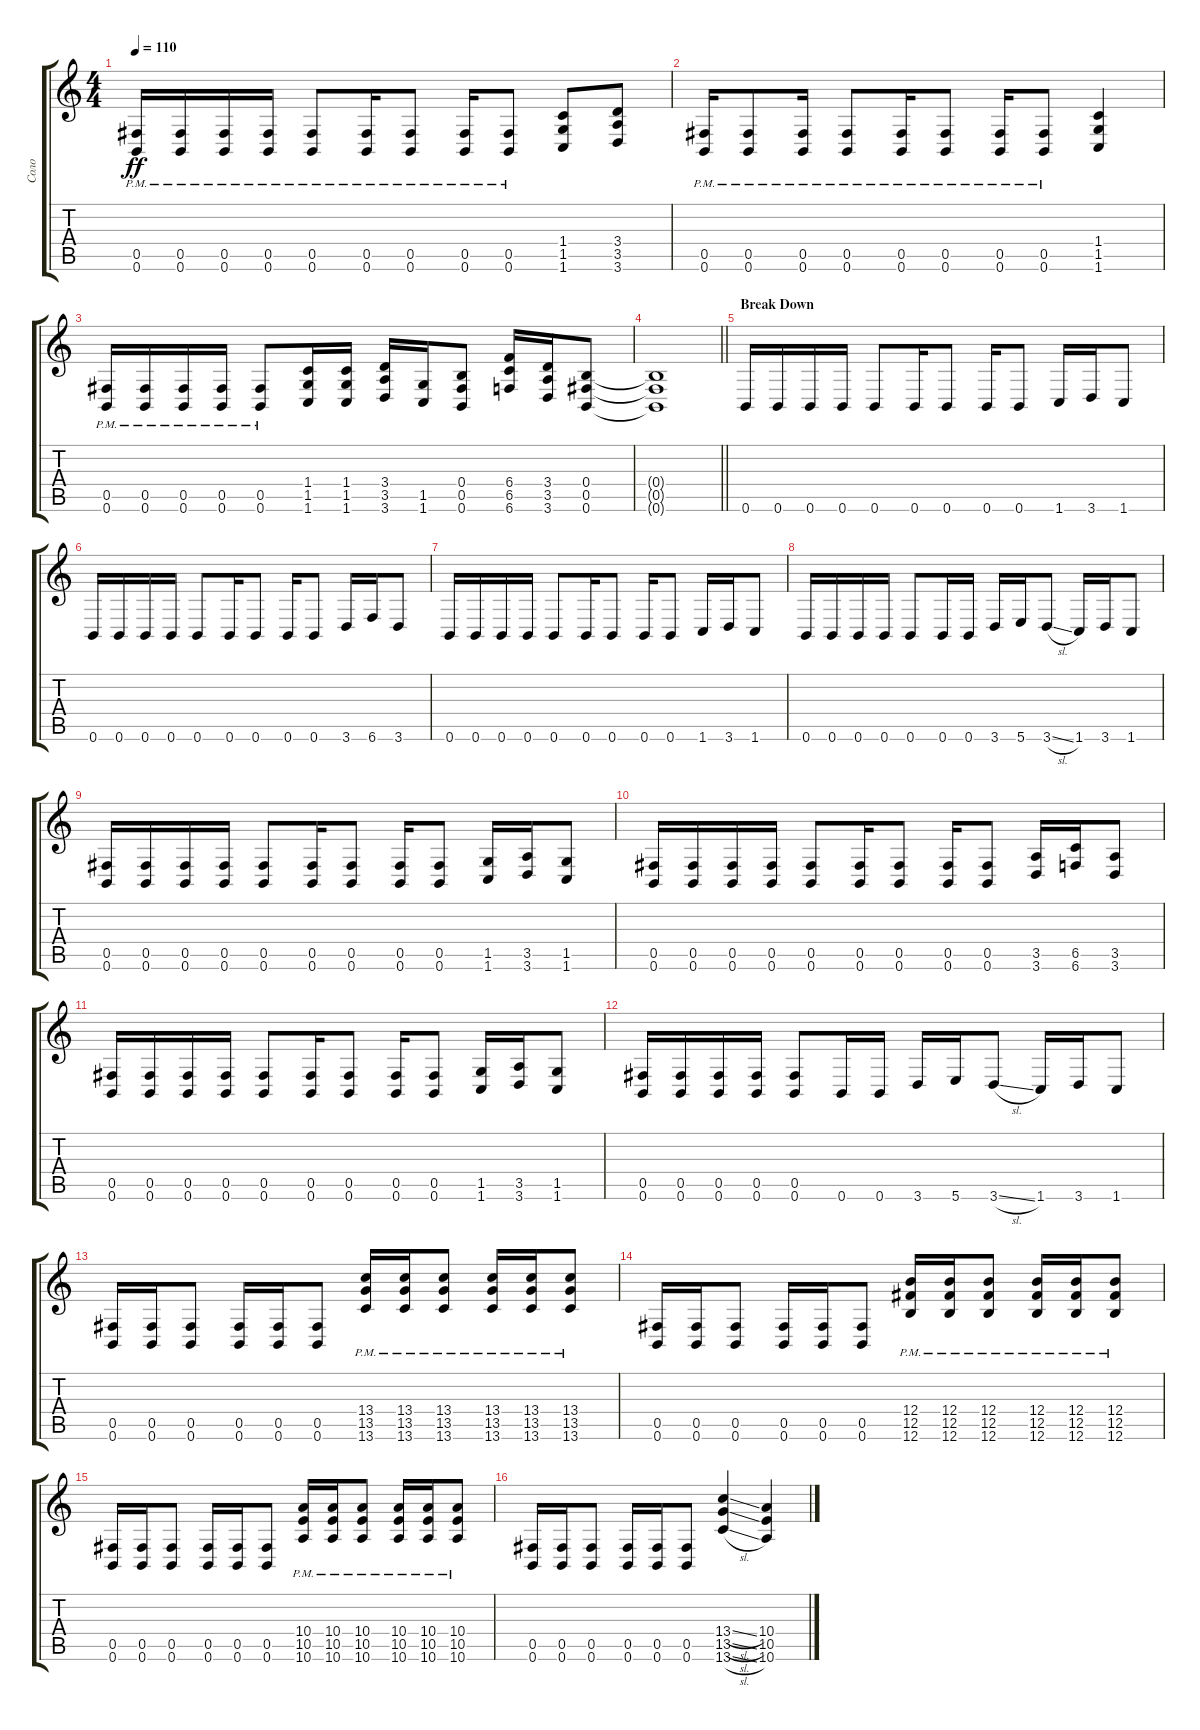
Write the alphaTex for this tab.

\track ("Соло" "Соло") {instrument distortionguitar}
\staff {score tabs}
\tuning (Db4 Ab3 E3 B2 Gb2 B1) {hide}
\ts (4 4)
\tempo 110
\clef g2
\ks c
(0.5{pm} 0.6{pm}).16{dy ff} (0.5{pm} 0.6{pm}).16 (0.5{pm} 0.6{pm}).16 (0.5{pm} 0.6{pm}).16 (0.5{pm} 0.6{pm}).8 (0.5{pm} 0.6{pm}).16 (0.5{pm} 0.6{pm}).8 (0.5{pm} 0.6{pm}).16 (0.5{pm} 0.6{pm}).8 (1.4 1.5 1.6).8 (3.4 3.5 3.6).8 |
(0.5{pm} 0.6{pm}).16 (0.5{pm} 0.6{pm}).8 (0.5{pm} 0.6{pm}).16 (0.5{pm} 0.6{pm}).8 (0.5{pm} 0.6{pm}).16 (0.5{pm} 0.6{pm}).8 (0.5{pm} 0.6{pm}).16 (0.5{pm} 0.6{pm}).8 (1.4 1.5 1.6).4 |
(0.5{pm} 0.6{pm}).16 (0.5{pm} 0.6{pm}).16 (0.5{pm} 0.6{pm}).16 (0.5{pm} 0.6{pm}).16 (0.5{pm} 0.6{pm}).8 (1.4 1.5 1.6).16 (1.4 1.5 1.6).16 (3.4 3.5 3.6).16 (1.5 1.6).16 (0.4 0.5 0.6).8 (6.4 6.5 6.6).16 (3.4 3.5 3.6).16 (0.4 0.5 0.6).8 |
\barLineRight lightlight
(0.4{t} 0.5{t} 0.6{t}).1 |
\section ("" "Break Down")
0.6.16 0.6.16 0.6.16 0.6.16 0.6.8 0.6.16 0.6.8 0.6.16 0.6.8 1.6.16 3.6.16 1.6.8 |
0.6.16 0.6.16 0.6.16 0.6.16 0.6.8 0.6.16 0.6.8 0.6.16 0.6.8 3.6.16 6.6.16 3.6.8 |
0.6.16 0.6.16 0.6.16 0.6.16 0.6.8 0.6.16 0.6.8 0.6.16 0.6.8 1.6.16 3.6.16 1.6.8 |
0.6.16 0.6.16 0.6.16 0.6.16 0.6.8 0.6.16 0.6.16 3.6.16 5.6.16 3.6{sl}.8 1.6.16 3.6.16 1.6.8 |
(0.5 0.6).16 (0.5 0.6).16 (0.5 0.6).16 (0.5 0.6).16 (0.5 0.6).8 (0.5 0.6).16 (0.5 0.6).8 (0.5 0.6).16 (0.5 0.6).8 (1.5 1.6).16 (3.5 3.6).16 (1.5 1.6).8 |
(0.5 0.6).16 (0.5 0.6).16 (0.5 0.6).16 (0.5 0.6).16 (0.5 0.6).8 (0.5 0.6).16 (0.5 0.6).8 (0.5 0.6).16 (0.5 0.6).8 (3.5 3.6).16 (6.5 6.6).16 (3.5 3.6).8 |
(0.5 0.6).16 (0.5 0.6).16 (0.5 0.6).16 (0.5 0.6).16 (0.5 0.6).8 (0.5 0.6).16 (0.5 0.6).8 (0.5 0.6).16 (0.5 0.6).8 (1.5 1.6).16 (3.5 3.6).16 (1.5 1.6).8 |
(0.5 0.6).16 (0.5 0.6).16 (0.5 0.6).16 (0.5 0.6).16 (0.5 0.6).8 0.6.16 0.6.16 3.6.16 5.6.16 3.6{sl}.8 1.6.16 3.6.16 1.6.8 |
(0.5 0.6).16 (0.5 0.6).16 (0.5 0.6).8 (0.5 0.6).16 (0.5 0.6).16 (0.5 0.6).8 (13.4 13.5 13.6{pm}).16 (13.4 13.5 13.6{pm}).16 (13.4 13.5 13.6{pm}).8 (13.4 13.5 13.6{pm}).16 (13.4 13.5 13.6{pm}).16 (13.4 13.5 13.6{pm}).8 |
(0.5 0.6).16 (0.5 0.6).16 (0.5 0.6).8 (0.5 0.6).16 (0.5 0.6).16 (0.5 0.6).8 (12.4 12.5 12.6{pm}).16 (12.4 12.5 12.6{pm}).16 (12.4 12.5 12.6{pm}).8 (12.4 12.5 12.6{pm}).16 (12.4 12.5 12.6{pm}).16 (12.4 12.5 12.6{pm}).8 |
(0.5 0.6).16 (0.5 0.6).16 (0.5 0.6).8 (0.5 0.6).16 (0.5 0.6).16 (0.5 0.6).8 (10.4 10.5 10.6{pm}).16 (10.4 10.5 10.6{pm}).16 (10.4 10.5 10.6{pm}).8 (10.4 10.5 10.6{pm}).16 (10.4 10.5 10.6{pm}).16 (10.4 10.5 10.6{pm}).8 |
(0.5 0.6).16 (0.5 0.6).16 (0.5 0.6).8 (0.5 0.6).16 (0.5 0.6).16 (0.5 0.6).8 (13.4{sl} 13.5{sl} 13.6{sl}).4 (10.4 10.5 10.6).4
